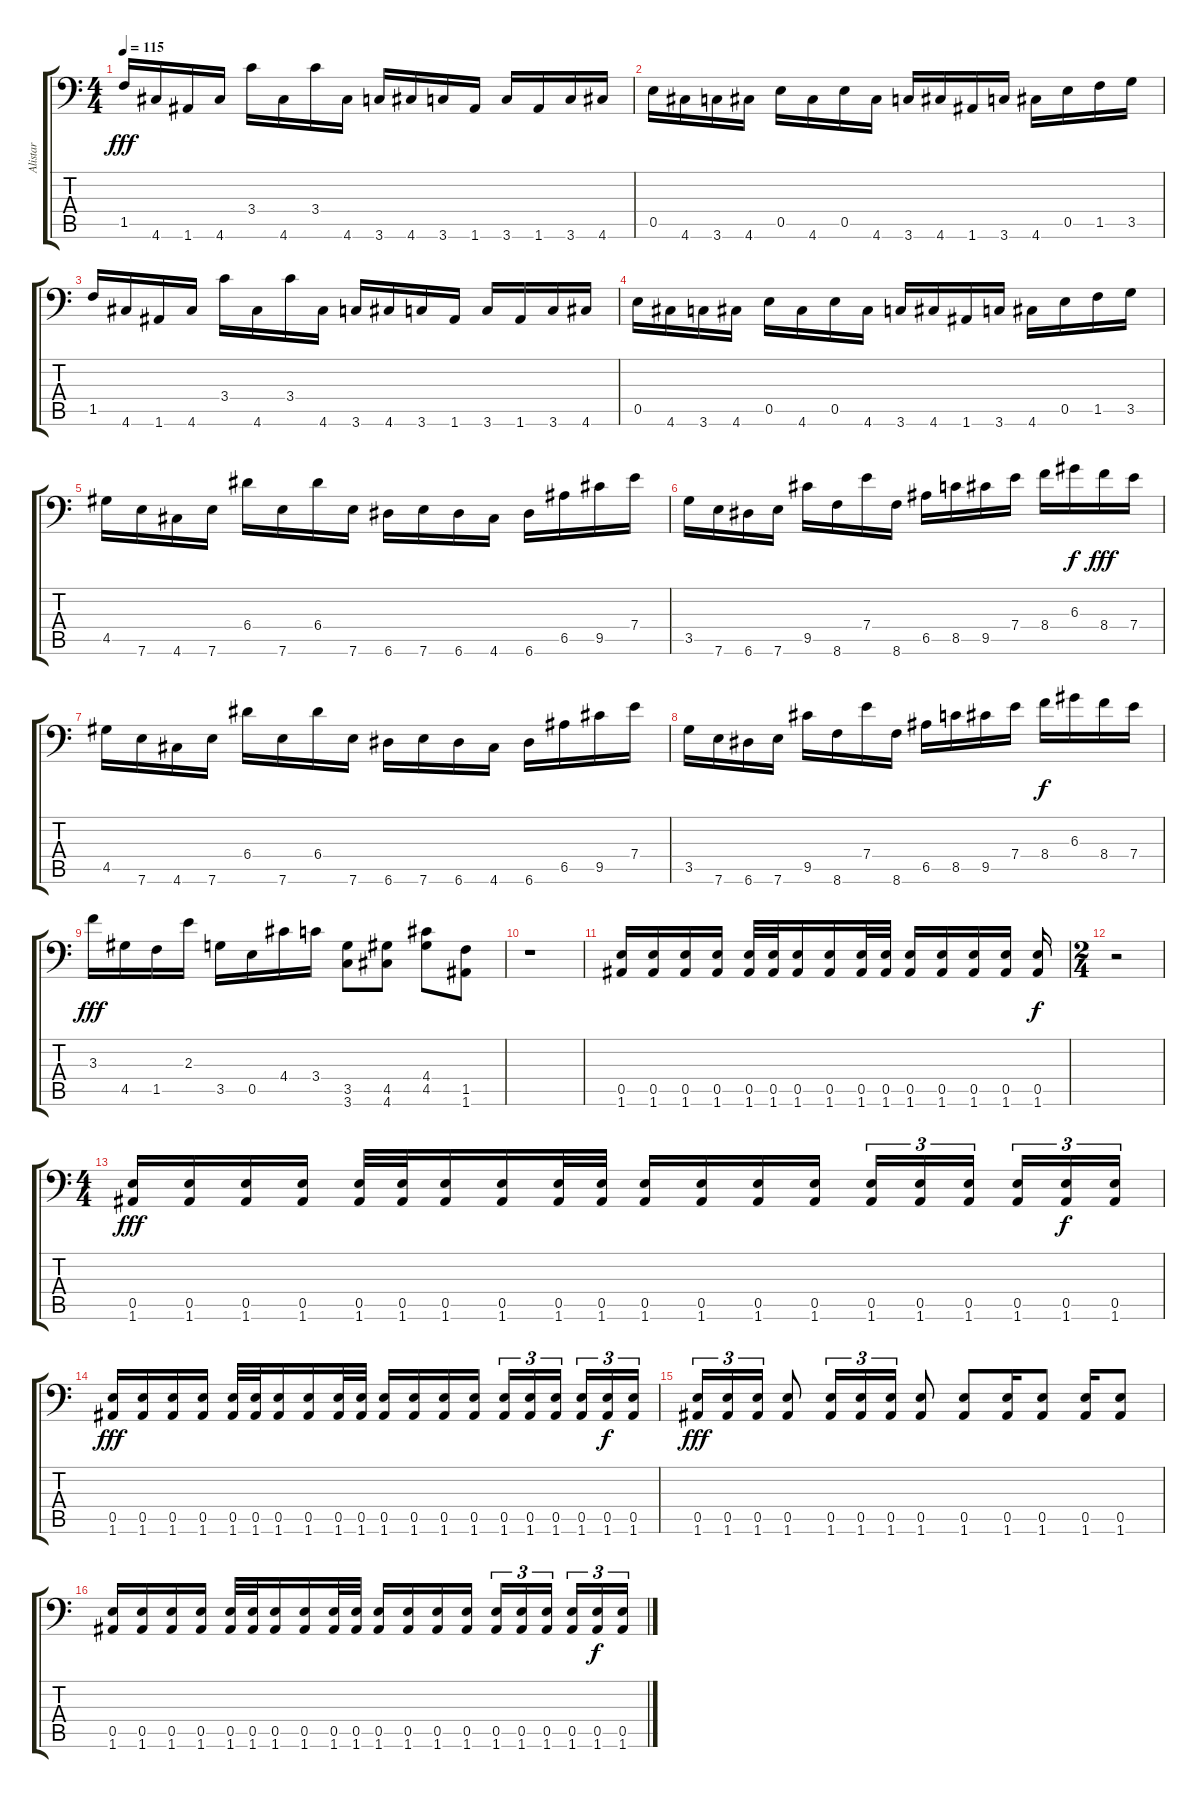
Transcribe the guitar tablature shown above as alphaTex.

\track ("Alistar" "Alistar") {instrument overdrivenguitar}
\staff {score tabs}
\tuning (B3 Gb3 D3 A2 E2 A1) {hide}
\ts (4 4)
\tempo 115
\clef f4
\ks c
1.5.16{dy fff} 4.6.16 1.6.16 4.6.16 3.4.16 4.6.16 3.4.16 4.6.16 3.6.16 4.6.16 3.6.16 1.6.16 3.6.16 1.6.16 3.6.16 4.6.16 |
0.5.16 4.6.16 3.6.16 4.6.16 0.5.16 4.6.16 0.5.16 4.6.16 3.6.16 4.6.16 1.6.16 3.6.16 4.6.16 0.5.16 1.5.16 3.5.16 |
1.5.16 4.6.16 1.6.16 4.6.16 3.4.16 4.6.16 3.4.16 4.6.16 3.6.16 4.6.16 3.6.16 1.6.16 3.6.16 1.6.16 3.6.16 4.6.16 |
0.5.16 4.6.16 3.6.16 4.6.16 0.5.16 4.6.16 0.5.16 4.6.16 3.6.16 4.6.16 1.6.16 3.6.16 4.6.16 0.5.16 1.5.16 3.5.16 |
4.5.16 7.6.16 4.6.16 7.6.16 6.4.16 7.6.16 6.4.16 7.6.16 6.6.16 7.6.16 6.6.16 4.6.16 6.6.16 6.5.16 9.5.16 7.4.16 |
3.5.16 7.6.16 6.6.16 7.6.16 9.5.16 8.6.16 7.4.16 8.6.16 6.5.16 8.5.16 9.5.16 7.4.16 8.4.16 6.3.16{dy f} 8.4.16{dy fff} 7.4.16 |
4.5.16 7.6.16 4.6.16 7.6.16 6.4.16 7.6.16 6.4.16 7.6.16 6.6.16 7.6.16 6.6.16 4.6.16 6.6.16 6.5.16 9.5.16 7.4.16 |
3.5.16 7.6.16 6.6.16 7.6.16 9.5.16 8.6.16 7.4.16 8.6.16 6.5.16 8.5.16 9.5.16 7.4.16 8.4.16{dy f} 6.3.16 8.4.16 7.4.16 |
3.3.16{dy fff} 4.5.16 1.5.16 2.3.16 3.5.16 0.5.16 4.4.16 3.4.16 (3.5 3.6).8 (4.5 4.6).8 (4.4 4.5).8 (1.5 1.6).8 |
r.1 |
(0.5 1.6).16 (0.5 1.6).16 (0.5 1.6).16 (0.5 1.6).16 (0.5 1.6).32 (0.5 1.6).32 (0.5 1.6).16 (0.5 1.6).16 (0.5 1.6).32 (0.5 1.6).32 (0.5 1.6).16 (0.5 1.6).16 (0.5 1.6).16 (0.5 1.6).16 (0.5 1.6).16{dy f} |
\ts (2 4)
r.2 |
\ts (4 4)
(0.5 1.6).16{dy fff} (0.5 1.6).16 (0.5 1.6).16 (0.5 1.6).16 (0.5 1.6).32 (0.5 1.6).32 (0.5 1.6).16 (0.5 1.6).16 (0.5 1.6).32 (0.5 1.6).32 (0.5 1.6).16 (0.5 1.6).16 (0.5 1.6).16 (0.5 1.6).16 (0.5 1.6).16{tu (3 2)} (0.5 1.6).16{tu (3 2)} (0.5 1.6).16{tu (3 2) beam splitsecondary} (0.5 1.6).16{tu (3 2)} (0.5 1.6).16{tu (3 2) dy f} (0.5 1.6).16{tu (3 2)} |
(0.5 1.6).16{dy fff} (0.5 1.6).16 (0.5 1.6).16 (0.5 1.6).16 (0.5 1.6).32 (0.5 1.6).32 (0.5 1.6).16 (0.5 1.6).16 (0.5 1.6).32 (0.5 1.6).32 (0.5 1.6).16 (0.5 1.6).16 (0.5 1.6).16 (0.5 1.6).16 (0.5 1.6).16{tu (3 2)} (0.5 1.6).16{tu (3 2)} (0.5 1.6).16{tu (3 2) beam splitsecondary} (0.5 1.6).16{tu (3 2)} (0.5 1.6).16{tu (3 2) dy f} (0.5 1.6).16{tu (3 2)} |
(0.5 1.6).16{tu (3 2) dy fff} (0.5 1.6).16{tu (3 2)} (0.5 1.6).16{tu (3 2)} (0.5 1.6).8 (0.5 1.6).16{tu (3 2)} (0.5 1.6).16{tu (3 2)} (0.5 1.6).16{tu (3 2)} (0.5 1.6).8 (0.5 1.6).8 (0.5 1.6).16 (0.5 1.6).8 (0.5 1.6).16 (0.5 1.6).8 |
(0.5 1.6).16 (0.5 1.6).16 (0.5 1.6).16 (0.5 1.6).16 (0.5 1.6).32 (0.5 1.6).32 (0.5 1.6).16 (0.5 1.6).16 (0.5 1.6).32 (0.5 1.6).32 (0.5 1.6).16 (0.5 1.6).16 (0.5 1.6).16 (0.5 1.6).16 (0.5 1.6).16{tu (3 2)} (0.5 1.6).16{tu (3 2)} (0.5 1.6).16{tu (3 2) beam splitsecondary} (0.5 1.6).16{tu (3 2)} (0.5 1.6).16{tu (3 2) dy f} (0.5 1.6).16{tu (3 2)}
